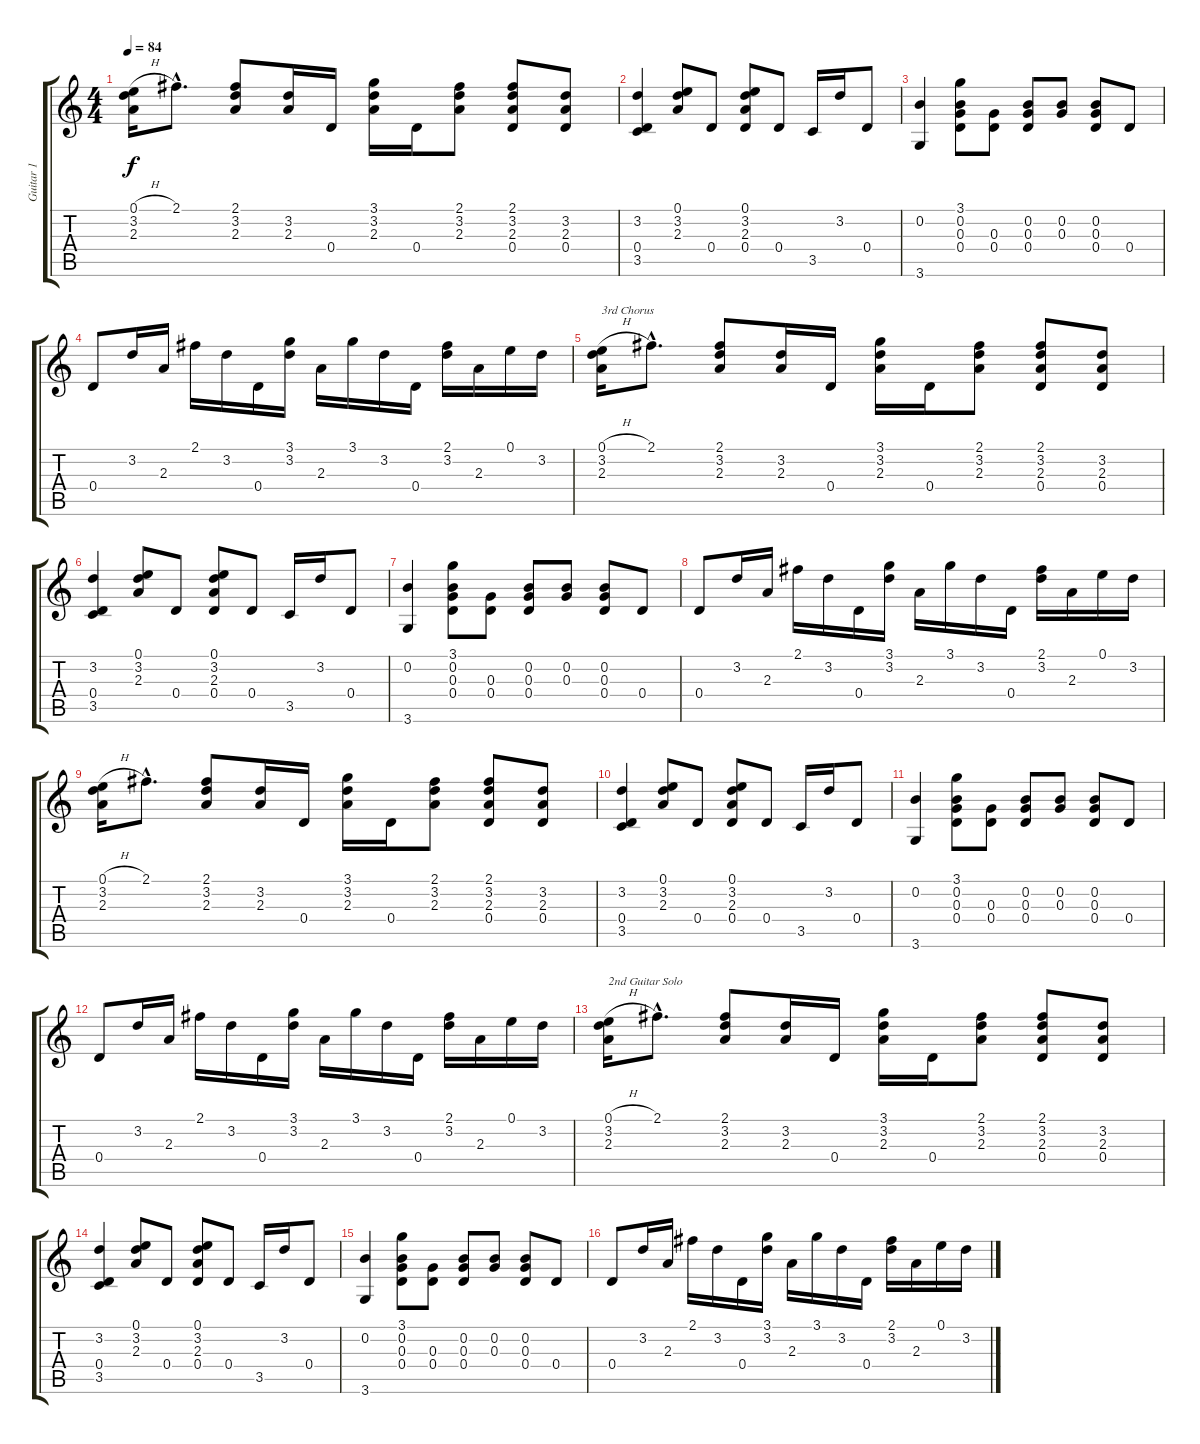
\track ("Guitar 1" "Guitar 1") {instrument acousticguitarsteel}
\staff {score tabs}
\tuning (E4 B3 G3 D3 A2 E2) {hide}
\ts (4 4)
\tempo 84
\clef g2
\ks c
(0.1{h} 3.2 2.3).16{dy f} 2.1{hac}.8{d} (2.1 3.2 2.3).8 (3.2 2.3).16 0.4.16 (3.1 3.2 2.3).16 0.4.16 (2.1 3.2 2.3).8 (2.1 3.2 2.3 0.4).8 (3.2 2.3 0.4).8 |
(3.2 0.4 3.5).4 (0.1 3.2 2.3).8 0.4.8 (0.1 3.2 2.3 0.4).8 0.4.8 3.5.16 3.2.16 0.4.8 |
(0.2 3.6).4 (3.1 0.2 0.3 0.4).8 (0.3 0.4).8 (0.2 0.3 0.4).8 (0.2 0.3).8 (0.2 0.3 0.4).8 0.4.8 |
0.4.8 3.2.16 2.3.16 2.1.16 3.2.16 0.4.16 (3.1 3.2).16 2.3.16 3.1.16 3.2.16 0.4.16 (2.1 3.2).16 2.3.16 0.1.16 3.2.16 |
(0.1{h} 3.2 2.3).16{txt "3rd Chorus"} 2.1{hac}.8{d} (2.1 3.2 2.3).8 (3.2 2.3).16 0.4.16 (3.1 3.2 2.3).16 0.4.16 (2.1 3.2 2.3).8 (2.1 3.2 2.3 0.4).8 (3.2 2.3 0.4).8 |
(3.2 0.4 3.5).4 (0.1 3.2 2.3).8 0.4.8 (0.1 3.2 2.3 0.4).8 0.4.8 3.5.16 3.2.16 0.4.8 |
(0.2 3.6).4 (3.1 0.2 0.3 0.4).8 (0.3 0.4).8 (0.2 0.3 0.4).8 (0.2 0.3).8 (0.2 0.3 0.4).8 0.4.8 |
0.4.8 3.2.16 2.3.16 2.1.16 3.2.16 0.4.16 (3.1 3.2).16 2.3.16 3.1.16 3.2.16 0.4.16 (2.1 3.2).16 2.3.16 0.1.16 3.2.16 |
(0.1{h} 3.2 2.3).16 2.1{hac}.8{d} (2.1 3.2 2.3).8 (3.2 2.3).16 0.4.16 (3.1 3.2 2.3).16 0.4.16 (2.1 3.2 2.3).8 (2.1 3.2 2.3 0.4).8 (3.2 2.3 0.4).8 |
(3.2 0.4 3.5).4 (0.1 3.2 2.3).8 0.4.8 (0.1 3.2 2.3 0.4).8 0.4.8 3.5.16 3.2.16 0.4.8 |
(0.2 3.6).4 (3.1 0.2 0.3 0.4).8 (0.3 0.4).8 (0.2 0.3 0.4).8 (0.2 0.3).8 (0.2 0.3 0.4).8 0.4.8 |
0.4.8 3.2.16 2.3.16 2.1.16 3.2.16 0.4.16 (3.1 3.2).16 2.3.16 3.1.16 3.2.16 0.4.16 (2.1 3.2).16 2.3.16 0.1.16 3.2.16 |
(0.1{h} 3.2 2.3).16{txt "2nd Guitar Solo"} 2.1{hac}.8{d} (2.1 3.2 2.3).8 (3.2 2.3).16 0.4.16 (3.1 3.2 2.3).16 0.4.16 (2.1 3.2 2.3).8 (2.1 3.2 2.3 0.4).8 (3.2 2.3 0.4).8 |
(3.2 0.4 3.5).4 (0.1 3.2 2.3).8 0.4.8 (0.1 3.2 2.3 0.4).8 0.4.8 3.5.16 3.2.16 0.4.8 |
(0.2 3.6).4 (3.1 0.2 0.3 0.4).8 (0.3 0.4).8 (0.2 0.3 0.4).8 (0.2 0.3).8 (0.2 0.3 0.4).8 0.4.8 |
0.4.8 3.2.16 2.3.16 2.1.16 3.2.16 0.4.16 (3.1 3.2).16 2.3.16 3.1.16 3.2.16 0.4.16 (2.1 3.2).16 2.3.16 0.1.16 3.2.16
